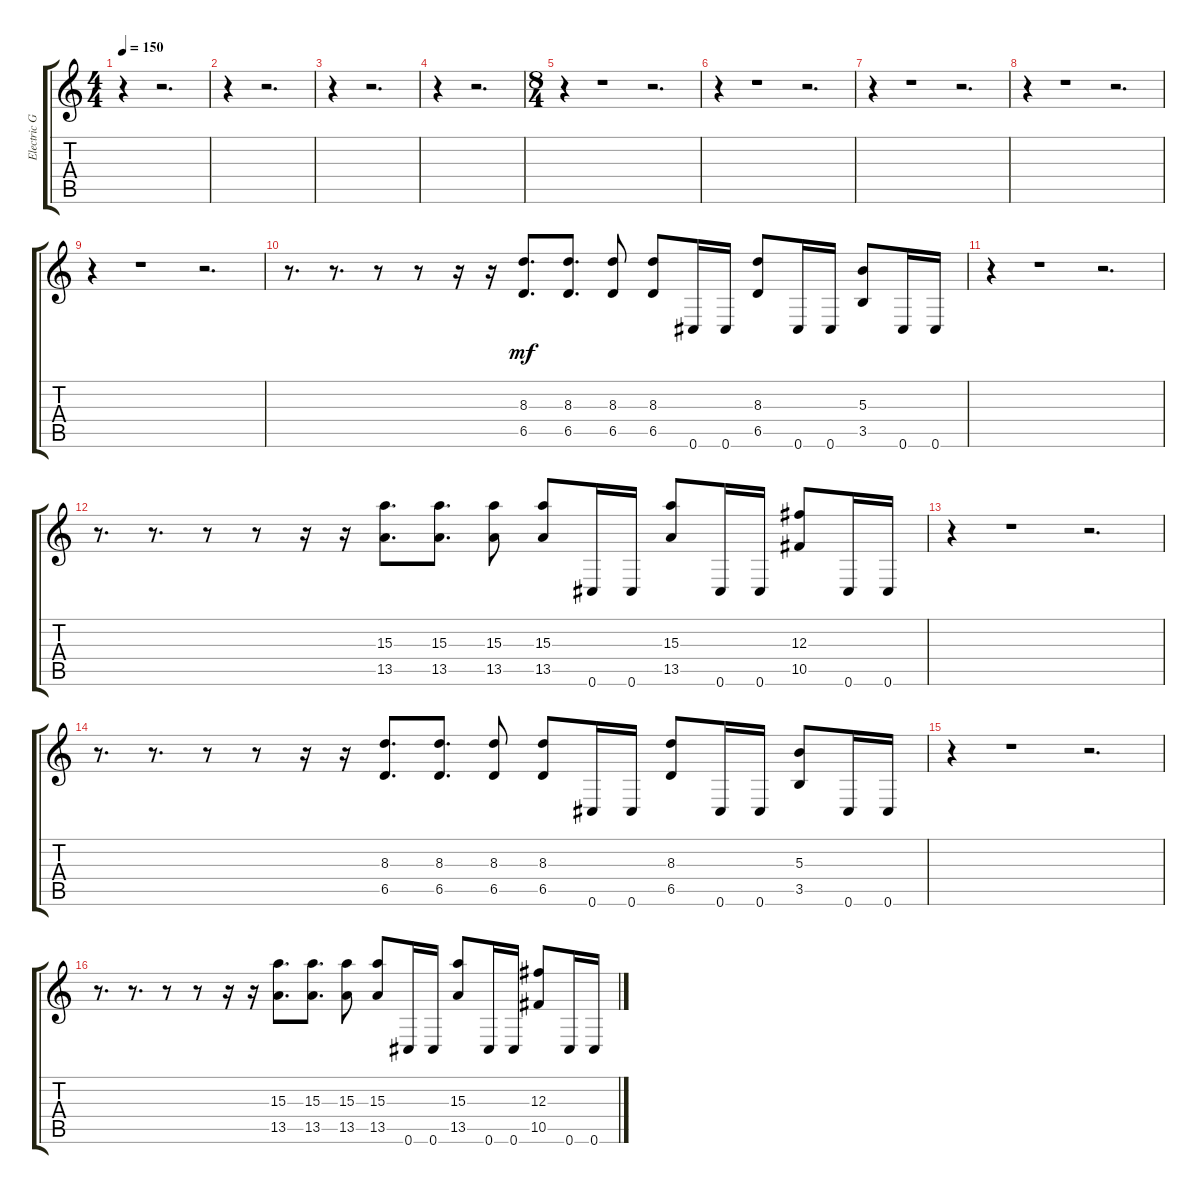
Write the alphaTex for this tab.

\track ("Electric Guitar 2" "Electric G") {instrument distortionguitar}
\staff {score tabs}
\tuning (Eb4 Bb3 Gb3 Db3 Ab2 Db2) {hide}
\ts (4 4)
\tempo 150
\clef g2
\ks c
r.4{dy mf} r.2{d} |
r.4 r.2{d} |
r.4 r.2{d} |
r.4 r.2{d} |
\ts (8 4)
r.4 r.1 r.2{d} |
r.4 r.1 r.2{d} |
r.4 r.1 r.2{d} |
r.4 r.1 r.2{d} |
r.4 r.1 r.2{d} |
r.8{d} r.8{d} r.8 r.8 r.16 r.16 (8.3 6.5).8{d} (8.3 6.5).8{d} (8.3 6.5).8 (8.3 6.5).8 0.6.16 0.6.16 (8.3 6.5).8 0.6.16 0.6.16 (5.3 3.5).8 0.6.16 0.6.16 |
r.4 r.1 r.2{d} |
r.8{d} r.8{d} r.8 r.8 r.16 r.16 (15.3 13.5).8{d} (15.3 13.5).8{d} (15.3 13.5).8 (15.3 13.5).8 0.6.16 0.6.16 (15.3 13.5).8 0.6.16 0.6.16 (12.3 10.5).8 0.6.16 0.6.16 |
r.4 r.1 r.2{d} |
r.8{d} r.8{d} r.8 r.8 r.16 r.16 (8.3 6.5).8{d} (8.3 6.5).8{d} (8.3 6.5).8 (8.3 6.5).8 0.6.16 0.6.16 (8.3 6.5).8 0.6.16 0.6.16 (5.3 3.5).8 0.6.16 0.6.16 |
r.4 r.1 r.2{d} |
r.8{d} r.8{d} r.8 r.8 r.16 r.16 (15.3 13.5).8{d} (15.3 13.5).8{d} (15.3 13.5).8 (15.3 13.5).8 0.6.16 0.6.16 (15.3 13.5).8 0.6.16 0.6.16 (12.3 10.5).8 0.6.16 0.6.16
